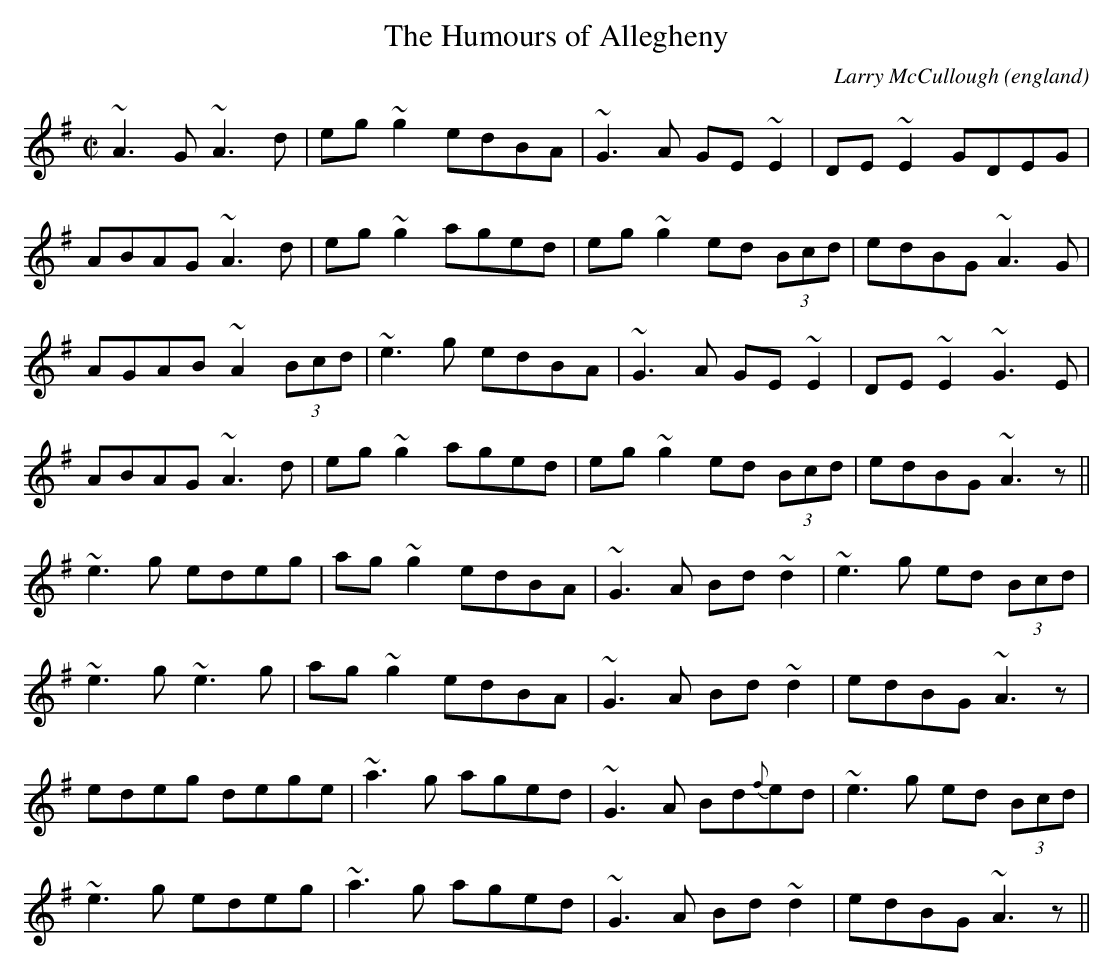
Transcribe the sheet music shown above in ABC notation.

X:1
T:Humours of Allegheny, The
O:england
C:Larry McCullough
M:C|
K:Ador
~A3G ~A3d|eg~g2 edBA|~G3A GE~E2|DE~E2 GDEG|
ABAG ~A3d|eg~g2 aged|eg~g2 ed (3Bcd|edBG ~A3G|
AGAB ~A2 (3Bcd|~e3g edBA|~G3A GE~E2|DE~E2 ~G3E|
ABAG ~A3d|eg~g2 aged|eg~g2 ed (3Bcd|edBG ~A3z||
~e3g edeg|ag~g2 edBA|~G3A Bd~d2|~e3g ed (3Bcd|
~e3g ~e3g|ag~g2 edBA|~G3A Bd~d2|edBG ~A3z|
edeg dege|~a3g aged|~G3A Bd{f}ed|~e3g ed (3Bcd|
~e3g edeg|~a3g aged|~G3A Bd~d2|edBG ~A3z||
